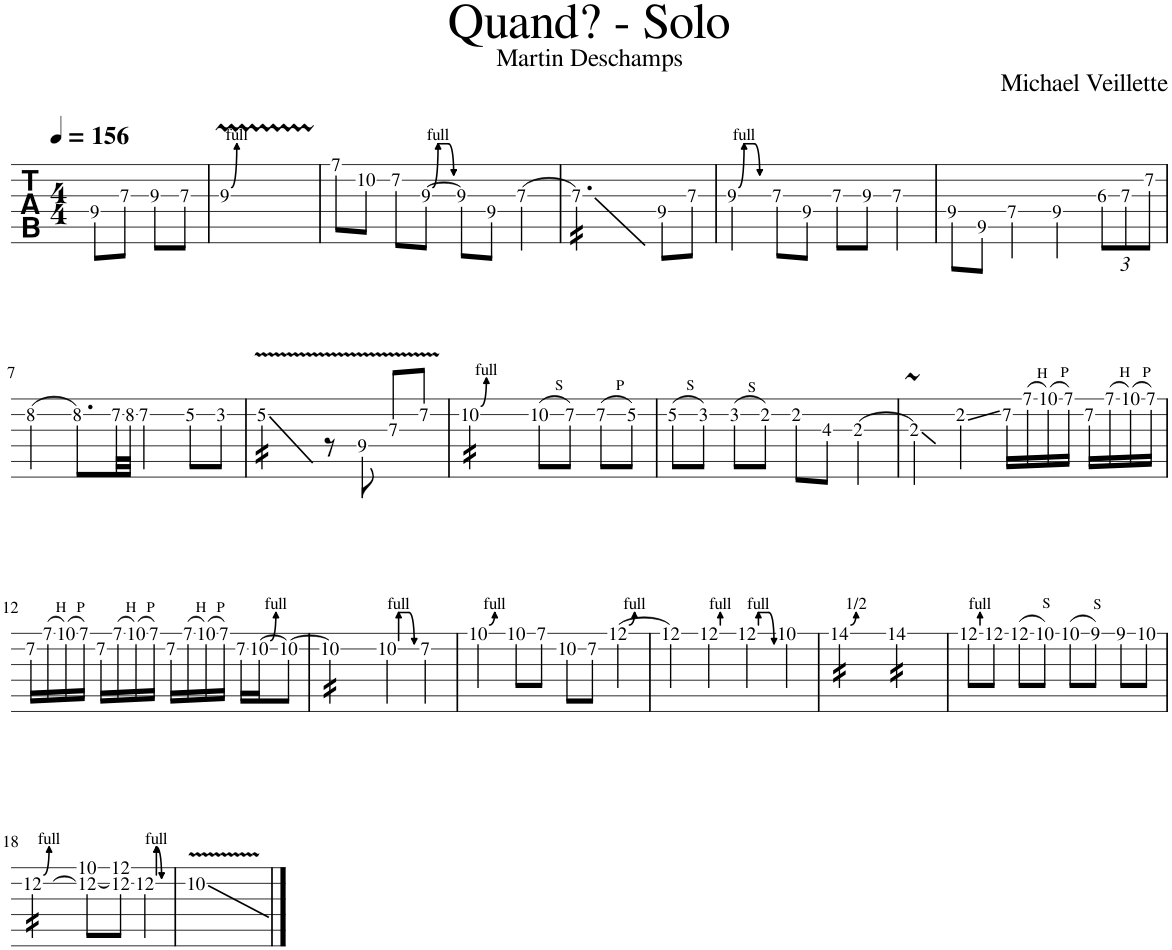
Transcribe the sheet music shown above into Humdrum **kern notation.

**kern
*part1
*staff1
*I"Acoustic Guitar
*I'Guit.
*stria6
*
*k[f#c#]
*M4/4
*MM156
=1
8B\L
8d\J
8e\L
8d\J
=2
1e
=3
8b\L
8a\J
8f#\L
[8e\J
8e\L]
8B\J
[4d\
=4
2.d\]
8B\L
8d\J
=5
4e\
8d\L
8B\J
8d\L
8e\J
4d\
=6
8B\L
8F#\J
4A\
4B\
*Xbrackettup
12c#\L
12d\
12f#\J
!!LO:LB:g=z
=7
[4g\
8.g\L]
32f#\LL
32g\JJJ
4f#\
8e\L
8d\J
=8
2e\
8r
8B\
8d/L
8f#/J
=9
2a\
!LO:TX:a:t=S
(8a\L
8f#\J)
!LO:TX:a:t=P
(8f#\L
8e\J)
=10
!LO:TX:a:t=S
(8e\L
8d\J)
!LO:TX:a:t=S
(8d\L
8c#\J)
8c#\L
8B\J
[4A\
=11
4A\]
4c#\
16f#\LL
!LO:TX:a:t=H
(16b\
!LO:TX:a:t=P
(16dd\)
16b\JJ)
16f#\LL
!LO:TX:a:t=H
(16b\
!LO:TX:a:t=P
(16dd\)
16bTTT\JJ)
!!LO:LB:g=z
=12
16f#\LL
!LO:TX:a:t=H
(16b\
!LO:TX:a:t=P
(16dd\)
16b\JJ)
16f#\LL
!LO:TX:a:t=H
(16b\
!LO:TX:a:t=P
(16dd\)
16b\JJ)
16f#\LL
!LO:TX:a:t=H
(16b\
!LO:TX:a:t=P
(16dd\)
16b\JJ)
16f#\LL
[16a\J
8a\J_
=13
2a\]
4a\
4f#\
=14
4dd\
8dd\L
8b\J
8a\L
8f#\J
[4ee\
=15
4ee\]
4ee\
4ee\
4dd\
=16
2ff#\
2ff#\
=17
8ee\L
8ee\J
!LO:TX:a:t=S
(8ee\L
8dd\J)
!LO:TX:a:t=S
(8dd\L
8cc#\J)
8cc#\L
8dd\J
!!LO:LB:g=z
=18
[2b\
8b\_ 8dd\L
8b\] 8ee\J
4b\
=19
1a
==
*-
